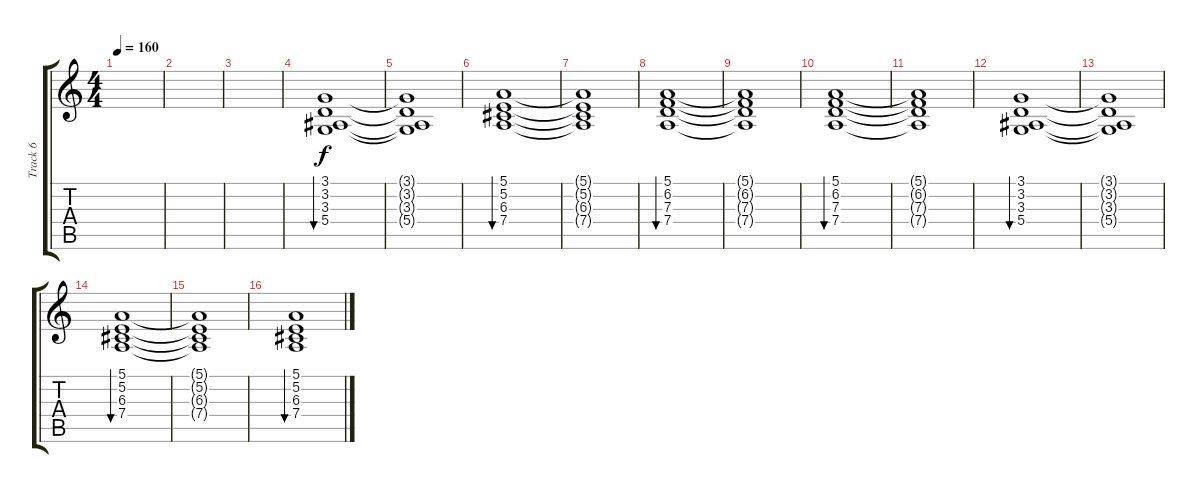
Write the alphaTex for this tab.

\track ("Track 6" "Track 6") {instrument stringensemble1}
\staff {score tabs}
\tuning (E4 B3 G3 D3 A2 E2) {hide}
\ts (4 4)
\tempo 160
\clef g2
\ks c
|
|
|
(3.1 3.2 3.3 5.4).1{bu 60} |
(3.1{t} 3.2{t} 3.3{t} 5.4{t}).1 |
(5.1 5.2 6.3 7.4).1{bu 60} |
(5.1{t} 5.2{t} 6.3{t} 7.4{t}).1 |
(5.1 6.2 7.3 7.4).1{bu 60} |
(5.1{t} 6.2{t} 7.3{t} 7.4{t}).1 |
(5.1 6.2 7.3 7.4).1{bu 60} |
(5.1{t} 6.2{t} 7.3{t} 7.4{t}).1 |
(3.1 3.2 3.3 5.4).1{bu 60} |
(3.1{t} 3.2{t} 3.3{t} 5.4{t}).1 |
(5.1 5.2 6.3 7.4).1{bu 60} |
(5.1{t} 5.2{t} 6.3{t} 7.4{t}).1 |
(5.1 5.2 6.3 7.4).1{bu 60}
